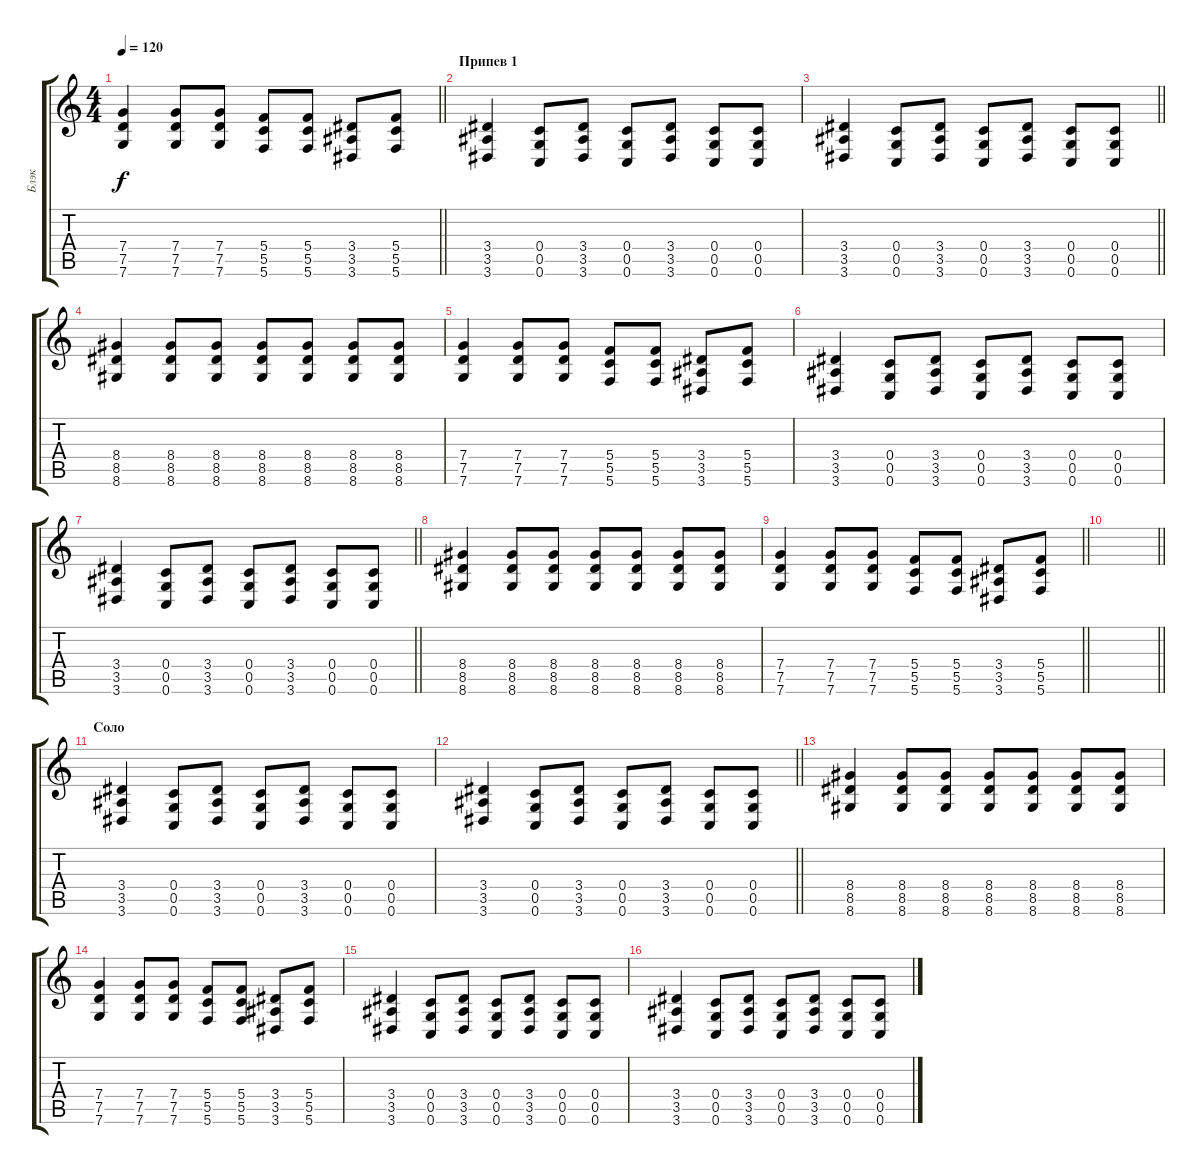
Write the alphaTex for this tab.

\track ("Блэк" "Блэк") {instrument distortionguitar}
\staff {score tabs}
\tuning (D4 A3 F3 C3 G2 C2) {hide}
\ts (4 4)
\tempo 120
\clef g2
\barLineRight lightlight
\ks c
(7.4 7.5 7.6).4{dy f} (7.4 7.5 7.6).8 (7.4 7.5 7.6).8 (5.4 5.5 5.6).8 (5.4 5.5 5.6).8 (3.4 3.5 3.6).8 (5.4 5.5 5.6).8 |
\section ("" "Припев 1")
(3.4 3.5 3.6).4 (0.4 0.5 0.6).8 (3.4 3.5 3.6).8 (0.4 0.5 0.6).8 (3.4 3.5 3.6).8 (0.4 0.5 0.6).8 (0.4 0.5 0.6).8 |
\barLineRight lightlight
(3.4 3.5 3.6).4 (0.4 0.5 0.6).8 (3.4 3.5 3.6).8 (0.4 0.5 0.6).8 (3.4 3.5 3.6).8 (0.4 0.5 0.6).8 (0.4 0.5 0.6).8 |
(8.4 8.5 8.6).4 (8.4 8.5 8.6).8 (8.4 8.5 8.6).8 (8.4 8.5 8.6).8 (8.4 8.5 8.6).8 (8.4 8.5 8.6).8 (8.4 8.5 8.6).8 |
(7.4 7.5 7.6).4 (7.4 7.5 7.6).8 (7.4 7.5 7.6).8 (5.4 5.5 5.6).8 (5.4 5.5 5.6).8 (3.4 3.5 3.6).8 (5.4 5.5 5.6).8 |
(3.4 3.5 3.6).4 (0.4 0.5 0.6).8 (3.4 3.5 3.6).8 (0.4 0.5 0.6).8 (3.4 3.5 3.6).8 (0.4 0.5 0.6).8 (0.4 0.5 0.6).8 |
\barLineRight lightlight
(3.4 3.5 3.6).4 (0.4 0.5 0.6).8 (3.4 3.5 3.6).8 (0.4 0.5 0.6).8 (3.4 3.5 3.6).8 (0.4 0.5 0.6).8 (0.4 0.5 0.6).8 |
(8.4 8.5 8.6).4 (8.4 8.5 8.6).8 (8.4 8.5 8.6).8 (8.4 8.5 8.6).8 (8.4 8.5 8.6).8 (8.4 8.5 8.6).8 (8.4 8.5 8.6).8 |
\barLineRight lightlight
(7.4 7.5 7.6).4 (7.4 7.5 7.6).8 (7.4 7.5 7.6).8 (5.4 5.5 5.6).8 (5.4 5.5 5.6).8 (3.4 3.5 3.6).8 (5.4 5.5 5.6).8 |
\barLineRight lightlight
|
\section ("" "Соло")
(3.4 3.5 3.6).4 (0.4 0.5 0.6).8 (3.4 3.5 3.6).8 (0.4 0.5 0.6).8 (3.4 3.5 3.6).8 (0.4 0.5 0.6).8 (0.4 0.5 0.6).8 |
\barLineRight lightlight
(3.4 3.5 3.6).4 (0.4 0.5 0.6).8 (3.4 3.5 3.6).8 (0.4 0.5 0.6).8 (3.4 3.5 3.6).8 (0.4 0.5 0.6).8 (0.4 0.5 0.6).8 |
(8.4 8.5 8.6).4 (8.4 8.5 8.6).8 (8.4 8.5 8.6).8 (8.4 8.5 8.6).8 (8.4 8.5 8.6).8 (8.4 8.5 8.6).8 (8.4 8.5 8.6).8 |
(7.4 7.5 7.6).4 (7.4 7.5 7.6).8 (7.4 7.5 7.6).8 (5.4 5.5 5.6).8 (5.4 5.5 5.6).8 (3.4 3.5 3.6).8 (5.4 5.5 5.6).8 |
(3.4 3.5 3.6).4 (0.4 0.5 0.6).8 (3.4 3.5 3.6).8 (0.4 0.5 0.6).8 (3.4 3.5 3.6).8 (0.4 0.5 0.6).8 (0.4 0.5 0.6).8 |
(3.4 3.5 3.6).4 (0.4 0.5 0.6).8 (3.4 3.5 3.6).8 (0.4 0.5 0.6).8 (3.4 3.5 3.6).8 (0.4 0.5 0.6).8 (0.4 0.5 0.6).8
